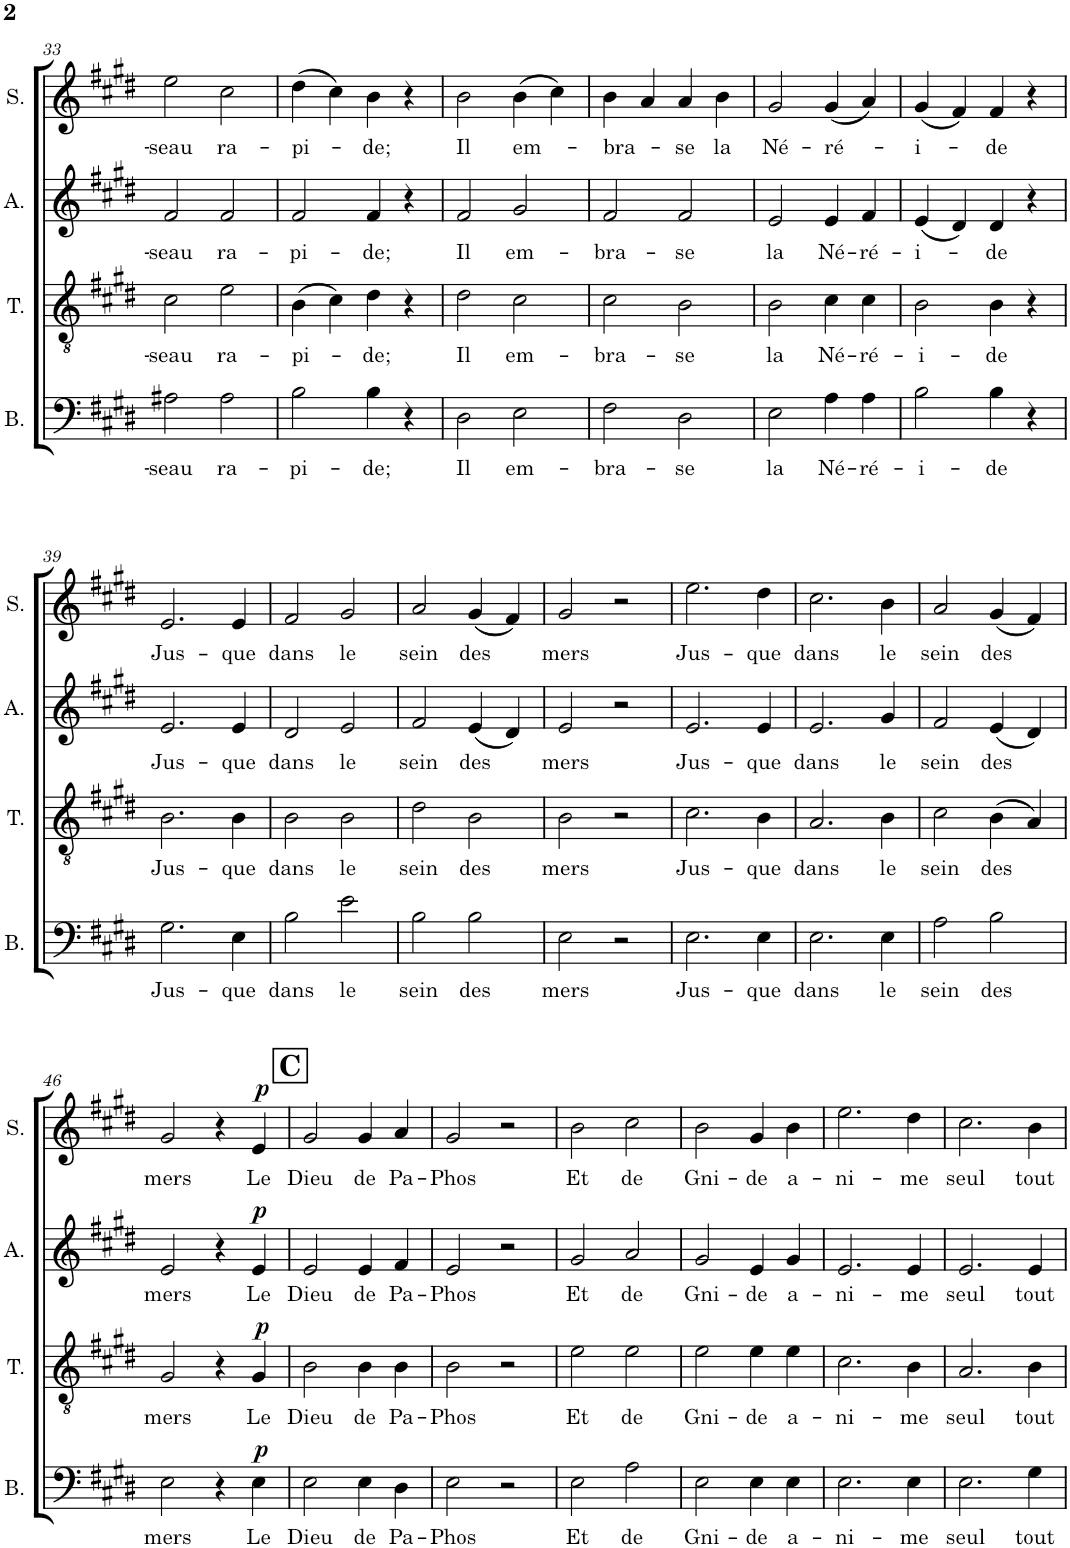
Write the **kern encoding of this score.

**kern	**text	**dynam	**kern	**text	**dynam	**kern	**text	**dynam	**kern	**text	**dynam
*part4	*part4	*part4	*part3	*part3	*part3	*part2	*part2	*part2	*part1	*part1	*part1
*staff4	*staff4	*staff4	*staff3	*staff3	*staff3	*staff2	*staff2	*staff2	*staff1	*staff1	*staff1
*I"Basse	*	*	*I"Ténor	*	*	*I"Alto	*	*	*I"Soprano	*	*
*I'B.	*	*	*I'T.	*	*	*I'A.	*	*	*I'S.	*	*
!!LO:PB:g=z
*clefF4	*	*	*clefGv2	*	*	*clefG2	*	*	*clefG2	*	*
*k[f#c#g#d#]	*	*	*k[f#c#g#d#]	*	*	*k[f#c#g#d#]	*	*	*k[f#c#g#d#]	*	*
*M2/2	*	*	*M2/2	*	*	*M2/2	*	*	*M2/2	*	*
*met(c|)	*	*	*met(c|)	*	*	*met(c|)	*	*	*met(c|)	*	*
=33	=33	=33	=33	=33	=33	=33	=33	=33	=33	=33	=33
!	!LO:LY:b	!	!	!LO:LY:b	!	!	!LO:LY:b	!	!	!LO:LY:b	!
2A#X\	-seau	.	2c#\	-seau	.	2f#/	-seau	.	2ee\	-seau	.
!	!LO:LY:b	!	!	!LO:LY:b	!	!	!LO:LY:b	!	!	!LO:LY:b	!
2A#\	ra-	.	2e\	ra-	.	2f#/	ra-	.	2cc#\	ra-	.
=34	=34	=34	=34	=34	=34	=34	=34	=34	=34	=34	=34
!	!LO:LY:b	!	!	!LO:LY:b	!	!	!LO:LY:b	!	!	!LO:LY:b	!
2B\	-pi-	.	(4B\	-pi-	.	2f#/	-pi-	.	(4dd#\	-pi-	.
.	.	.	4c#\)	.	.	.	.	.	4cc#\)	.	.
!	!LO:LY:b	!	!	!LO:LY:b	!	!	!LO:LY:b	!	!	!LO:LY:b	!
4B\	-de;	.	4d#\	-de;	.	4f#/	-de;	.	4b\	-de;	.
4r	.	.	4r	.	.	4r	.	.	4r	.	.
=35	=35	=35	=35	=35	=35	=35	=35	=35	=35	=35	=35
!	!LO:LY:b	!	!	!LO:LY:b	!	!	!LO:LY:b	!	!	!LO:LY:b	!
2D#\	Il	.	2d#\	Il	.	2f#/	Il	.	2b\	Il	.
!	!LO:LY:b	!	!	!LO:LY:b	!	!	!LO:LY:b	!	!	!LO:LY:b	!
2E\	em-	.	2c#\	em-	.	2g#/	em-	.	(4b\	em-	.
.	.	.	.	.	.	.	.	.	4cc#\)	.	.
=36	=36	=36	=36	=36	=36	=36	=36	=36	=36	=36	=36
!	!LO:LY:b	!	!	!LO:LY:b	!	!	!LO:LY:b	!	!	!LO:LY:b	!
2F#\	-bra-	.	2c#\	-bra-	.	2f#/	-bra-	.	4b\	-bra-	.
.	.	.	.	.	.	.	.	.	4a/	.	.
!	!LO:LY:b	!	!	!LO:LY:b	!	!	!LO:LY:b	!	!	!LO:LY:b	!
2D#\	-se	.	2B\	-se	.	2f#/	-se	.	4a/	-se	.
!	!	!	!	!	!	!	!	!	!	!LO:LY:b	!
.	.	.	.	.	.	.	.	.	4b\	la	.
=37	=37	=37	=37	=37	=37	=37	=37	=37	=37	=37	=37
!	!LO:LY:b	!	!	!LO:LY:b	!	!	!LO:LY:b	!	!	!LO:LY:b	!
2E\	la	.	2B\	la	.	2e/	la	.	2g#/	Né-	.
!	!LO:LY:b	!	!	!LO:LY:b	!	!	!LO:LY:b	!	!	!LO:LY:b	!
4A\	-Né-	.	4c#\	Né-	.	4e/	Né-	.	(4g#/	-ré-	.
!	!LO:LY:b	!	!	!LO:LY:b	!	!	!LO:LY:b	!	!	!	!
4A\	-ré-	.	4c#\	-ré-	.	4f#/	-ré-	.	4a/)	.	.
=38	=38	=38	=38	=38	=38	=38	=38	=38	=38	=38	=38
!	!LO:LY:b	!	!	!LO:LY:b	!	!	!LO:LY:b	!	!	!LO:LY:b	!
2B\	-i-	.	2B\	-i-	.	(4e/	-i-	.	(4g#/	-i-	.
.	.	.	.	.	.	4d#/)	.	.	4f#/)	.	.
!	!LO:LY:b	!	!	!LO:LY:b	!	!	!LO:LY:b	!	!	!LO:LY:b	!
4B\	-de	.	4B\	-de	.	4d#/	-de	.	4f#/	-de	.
4r	.	.	4r	.	.	4r	.	.	4r	.	.
!!LO:LB:g=z
=39	=39	=39	=39	=39	=39	=39	=39	=39	=39	=39	=39
!	!LO:LY:b	!	!	!LO:LY:b	!	!	!LO:LY:b	!	!	!LO:LY:b	!
2.G#\	Jus-	.	2.B\	Jus-	.	2.e/	Jus-	.	2.e/	Jus-	.
!	!LO:LY:b	!	!	!LO:LY:b	!	!	!LO:LY:b	!	!	!LO:LY:b	!
4E\	-que	.	4B\	-que	.	4e/	-que	.	4e/	-que	.
=40	=40	=40	=40	=40	=40	=40	=40	=40	=40	=40	=40
!	!LO:LY:b	!	!	!LO:LY:b	!	!	!LO:LY:b	!	!	!LO:LY:b	!
2B\	dans	.	2B\	dans	.	2d#/	dans	.	2f#/	dans	.
!	!LO:LY:b	!	!	!LO:LY:b	!	!	!LO:LY:b	!	!	!LO:LY:b	!
2e\	le	.	2B\	le	.	2e/	le	.	2g#/	le	.
=41	=41	=41	=41	=41	=41	=41	=41	=41	=41	=41	=41
!	!LO:LY:b	!	!	!LO:LY:b	!	!	!LO:LY:b	!	!	!LO:LY:b	!
2B\	sein	.	2d#\	sein	.	2f#/	sein	.	2a/	sein	.
!	!LO:LY:b	!	!	!LO:LY:b	!	!	!LO:LY:b	!	!	!LO:LY:b	!
2B\	des	.	2B\	des	.	(4e/	des	.	(4g#/	des	.
.	.	.	.	.	.	4d#/)	.	.	4f#/)	.	.
=42	=42	=42	=42	=42	=42	=42	=42	=42	=42	=42	=42
!	!LO:LY:b	!	!	!LO:LY:b	!	!	!LO:LY:b	!	!	!LO:LY:b	!
2E\	mers	.	2B\	mers	.	2e/	mers	.	2g#/	mers	.
2r	.	.	2r	.	.	2r	.	.	2r	.	.
=43	=43	=43	=43	=43	=43	=43	=43	=43	=43	=43	=43
!	!LO:LY:b	!	!	!LO:LY:b	!	!	!LO:LY:b	!	!	!LO:LY:b	!
2.E\	Jus-	.	2.c#\	Jus-	.	2.e/	Jus-	.	2.ee\	Jus-	.
!	!LO:LY:b	!	!	!LO:LY:b	!	!	!LO:LY:b	!	!	!LO:LY:b	!
4E\	-que	.	4B\	-que	.	4e/	-que	.	4dd#\	-que	.
=44	=44	=44	=44	=44	=44	=44	=44	=44	=44	=44	=44
!	!LO:LY:b	!	!	!LO:LY:b	!	!	!LO:LY:b	!	!	!LO:LY:b	!
2.E\	dans	.	2.A/	dans	.	2.e/	dans	.	2.cc#\	dans	.
!	!LO:LY:b	!	!	!LO:LY:b	!	!	!LO:LY:b	!	!	!LO:LY:b	!
4E\	le	.	4B\	le	.	4g#/	le	.	4b\	le	.
=45	=45	=45	=45	=45	=45	=45	=45	=45	=45	=45	=45
!	!LO:LY:b	!	!	!LO:LY:b	!	!	!LO:LY:b	!	!	!LO:LY:b	!
2A\	sein	.	2c#\	sein	.	2f#/	sein	.	2a/	sein	.
!	!LO:LY:b	!	!	!LO:LY:b	!	!	!LO:LY:b	!	!	!LO:LY:b	!
2B\	des	.	(4B\	des	.	(4e/	des	.	(4g#/	des	.
.	.	.	4A/)	.	.	4d#/)	.	.	4f#/)	.	.
!!LO:LB:g=z
=46	=46	=46	=46	=46	=46	=46	=46	=46	=46	=46	=46
!	!LO:LY:b	!	!	!LO:LY:b	!	!	!LO:LY:b	!	!	!LO:LY:b	!
2E\	mers	.	2G#/	mers	.	2e/	mers	.	2g#/	mers	.
4r	.	.	4r	.	.	4r	.	.	4r	.	.
!	!LO:LY:b	!LO:DY:a	!	!LO:LY:b	!LO:DY:a	!	!LO:LY:b	!LO:DY:a	!	!LO:LY:b	!LO:DY:a
4E\	Le	p	4G#/	Le	p	4e/	Le	p	4e/	Le	p
!!LO:REH:place=s1:a:B:cj:fs=14:t=C
=47	=47	=47	=47	=47	=47	=47	=47	=47	=47	=47	=47
!	!LO:LY:b	!	!	!LO:LY:b	!	!	!LO:LY:b	!	!	!LO:LY:b	!
2E\	Dieu	.	2B\	Dieu	.	2e/	Dieu	.	2g#/	Dieu	.
!	!LO:LY:b	!	!	!LO:LY:b	!	!	!LO:LY:b	!	!	!LO:LY:b	!
4E\	de	.	4B\	de	.	4e/	de	.	4g#/	de	.
!	!LO:LY:b	!	!	!LO:LY:b	!	!	!LO:LY:b	!	!	!LO:LY:b	!
4D#\	Pa-	.	4B\	Pa-	.	4f#/	Pa-	.	4a/	Pa-	.
=48	=48	=48	=48	=48	=48	=48	=48	=48	=48	=48	=48
!	!LO:LY:b	!	!	!LO:LY:b	!	!	!LO:LY:b	!	!	!LO:LY:b	!
2E\	-Phos	.	2B\	-Phos	.	2e/	-Phos	.	2g#/	-Phos	.
2r	.	.	2r	.	.	2r	.	.	2r	.	.
=49	=49	=49	=49	=49	=49	=49	=49	=49	=49	=49	=49
!	!LO:LY:b	!	!	!LO:LY:b	!	!	!LO:LY:b	!	!	!LO:LY:b	!
2E\	Et	.	2e\	Et	.	2g#/	Et	.	2b\	Et	.
!	!LO:LY:b	!	!	!LO:LY:b	!	!	!LO:LY:b	!	!	!LO:LY:b	!
2A\	de	.	2e\	de	.	2a/	de	.	2cc#\	de	.
=50	=50	=50	=50	=50	=50	=50	=50	=50	=50	=50	=50
!	!LO:LY:b	!	!	!LO:LY:b	!	!	!LO:LY:b	!	!	!LO:LY:b	!
2E\	Gni-	.	2e\	Gni-	.	2g#/	Gni-	.	2b\	Gni-	.
!	!LO:LY:b	!	!	!LO:LY:b	!	!	!LO:LY:b	!	!	!LO:LY:b	!
4E\	-de	.	4e\	-de	.	4e/	-de	.	4g#/	-de	.
!	!LO:LY:b	!	!	!LO:LY:b	!	!	!LO:LY:b	!	!	!LO:LY:b	!
4E\	a-	.	4e\	a-	.	4g#/	a-	.	4b\	a-	.
=51	=51	=51	=51	=51	=51	=51	=51	=51	=51	=51	=51
!	!LO:LY:b	!	!	!LO:LY:b	!	!	!LO:LY:b	!	!	!LO:LY:b	!
2.E\	-ni-	.	2.c#\	-ni-	.	2.e/	-ni-	.	2.ee\	-ni-	.
!	!LO:LY:b	!	!	!LO:LY:b	!	!	!LO:LY:b	!	!	!LO:LY:b	!
4E\	-me	.	4B\	-me	.	4e/	-me	.	4dd#\	-me	.
=52	=52	=52	=52	=52	=52	=52	=52	=52	=52	=52	=52
!	!LO:LY:b	!	!	!LO:LY:b	!	!	!LO:LY:b	!	!	!LO:LY:b	!
2.E\	seul	.	2.A/	seul	.	2.e/	seul	.	2.cc#\	seul	.
!	!LO:LY:b	!	!	!LO:LY:b	!	!	!LO:LY:b	!	!	!LO:LY:b	!
4G#\	tout	.	4B\	tout	.	4e/	tout	.	4b\	tout	.
=	=	=	=	=	=	=	=	=	=	=	=
*-	*-	*-	*-	*-	*-	*-	*-	*-	*-	*-	*-
